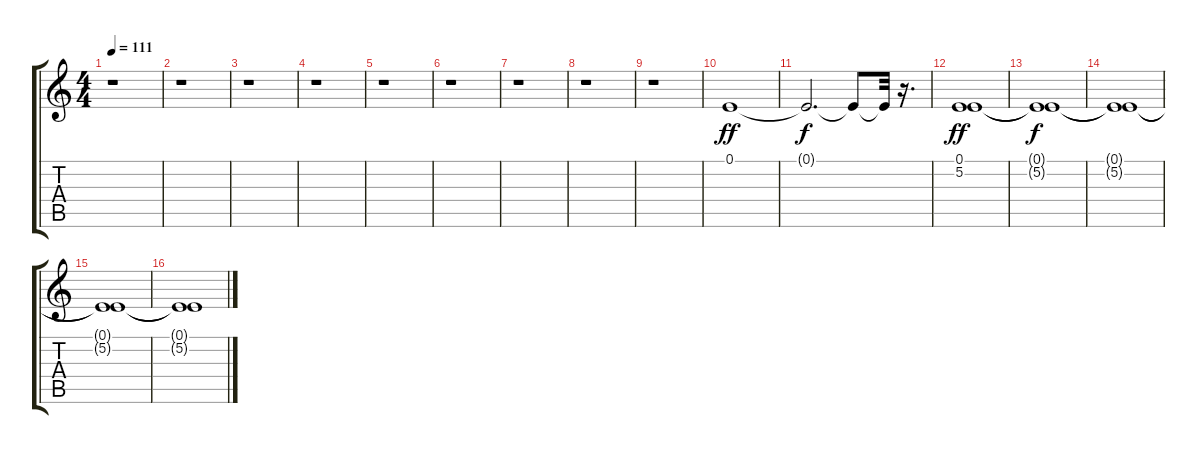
\track "" {instrument synthstrings1}
\staff {score tabs}
\tuning (E4 B3 G3 D3 A2 E2) {hide}
\ts (4 4)
\tempo 111
\clef g2
\ks c
r.1{dy f} |
r.1 |
r.1 |
r.1 |
r.1 |
r.1 |
r.1 |
r.1 |
r.1 |
0.1.1{dy ff} |
0.1{t}.2{d dy f} 0.1{t}.8 0.1{t}.32 r.16{d} |
(0.1 5.2).1{dy ff} |
(0.1{t} 5.2{t}).1{dy f} |
(0.1{t} 5.2{t}).1 |
(0.1{t} 5.2{t}).1 |
(0.1{t} 5.2{t}).1
